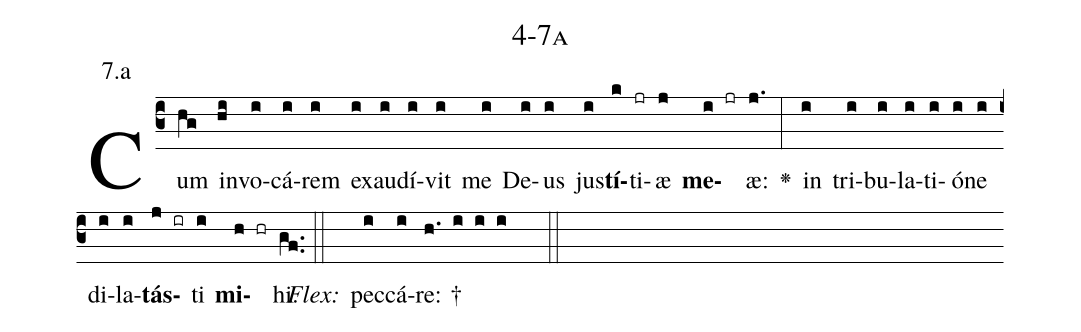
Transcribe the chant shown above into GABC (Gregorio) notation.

name: 4-7a;
annotation: 7.a;
%%
(c3)Cum(hg) in(hi)vo(i)cá(i)rem(i) ex(i)au(i)dí(i)vit(i) me(i) De(i)us(i) jus(i)<b>tí</b>(k)ti(jr)æ(j) <b>me</b>(i jr)æ:(j.) <v>\greheightstar</v>(:) in(i) tri(i)bu(i)la(i)ti(i)ó(i)ne(i) di(i)la(i)<b>tás</b>(j ir)ti(i) <b>mi</b>(h hr)hi.(gf..) (::)
<i>Flex:</i>()  pec(i)cá(i)re: †(h. i i i  ::)

%E(i) u(i) o(j) u(i) a(h) e.(gf..) (::)
